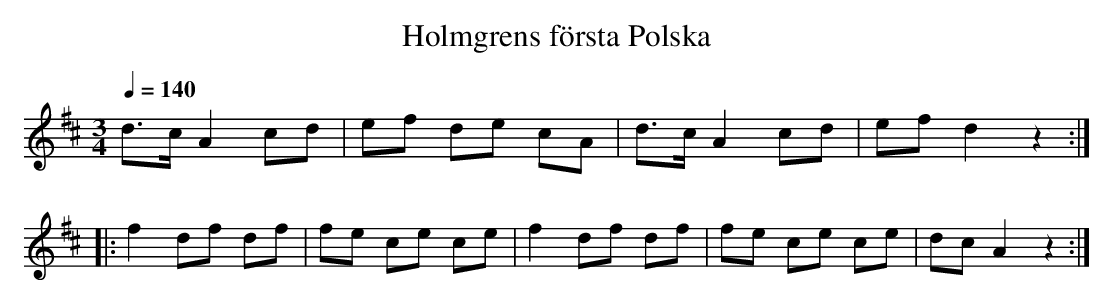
X:1
T: Holmgrens första Polska
M: 3/4
L: 1/4
Q: 140
K: D
O: Västergötland
d/2>c/2 A c/2d/2| e/2f/2 d/2e/2 c/2A/2| d/2>c/2 A c/2d/2| e/2f/2 d z1:|
|:f d/2f/2 d/2f/2| f/2e/2 c/2e/2 c/2e/2| f d/2f/2 d/2f/2 | f/2e/2 c/2e/2 c/2e/2| d/2c/2 A z1 :|
